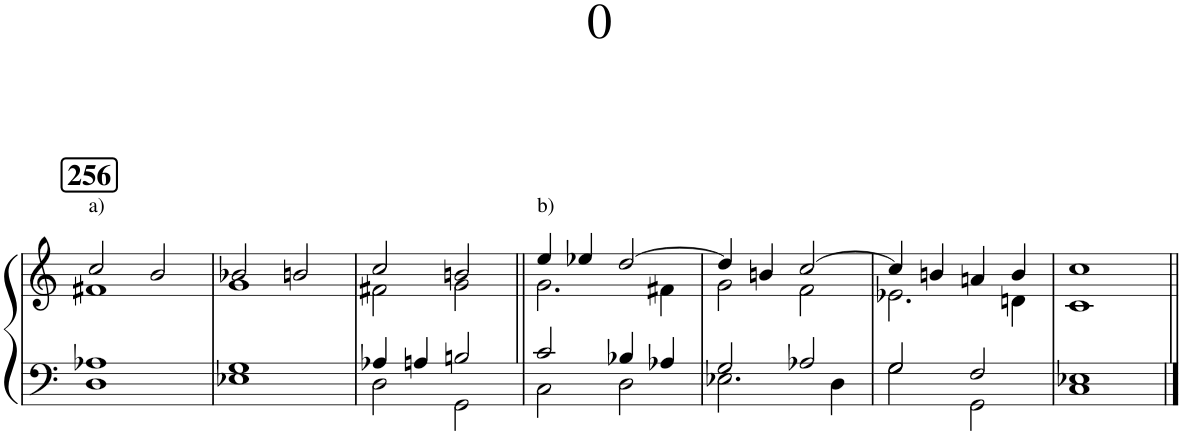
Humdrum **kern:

**kern	**kern
*part1	*part1
*staff2	*staff1
*I"Piano	*
*I'Pno.	*
*clefF4	*clefG2
*k[]	*k[]
!!LO:REH:place=s1:a:B:cj:fs=14:t=256
=1	=1
*^	*^
!	!	!LO:TX:a:t=a)	!
1A-X	1D	2cc/	1f#X
.	.	2b/	.
=2	=2	=2	=2
1G	1E-X	2b-X/	1g
.	.	2bn/	.
=3	=3	=3	=3
4A-X/	2D\	2cc/	2f#X\
4An/	.	.	.
2Bn/	2GG\	2bn/	2g\
=4||	=4||	=4||	=4||
!	!	!LO:TX:a:t=b)	!
2c/	2C\	4ee/	2.g\
.	.	4ee-X/	.
4B-X/	2D\	[2dd/	.
4A-X/	.	.	4f#X\
=5	=5	=5	=5
2G/	2.E-X\	4dd/]	2g\
.	.	4bn/	.
2A-X/	.	[2cc/	2f\
.	4D\	.	.
=6	=6	=6	=6
2G/	2G\	4cc/]	2.e-X\
.	.	4bn/	.
2F/	2GG\	4an/	.
.	.	4b/	4dn\
=7	=7	=7	=7
1C	1E-X	1cc	1c
*v	*v	*	*
*	*v	*v
=||	=||
*-	*-
